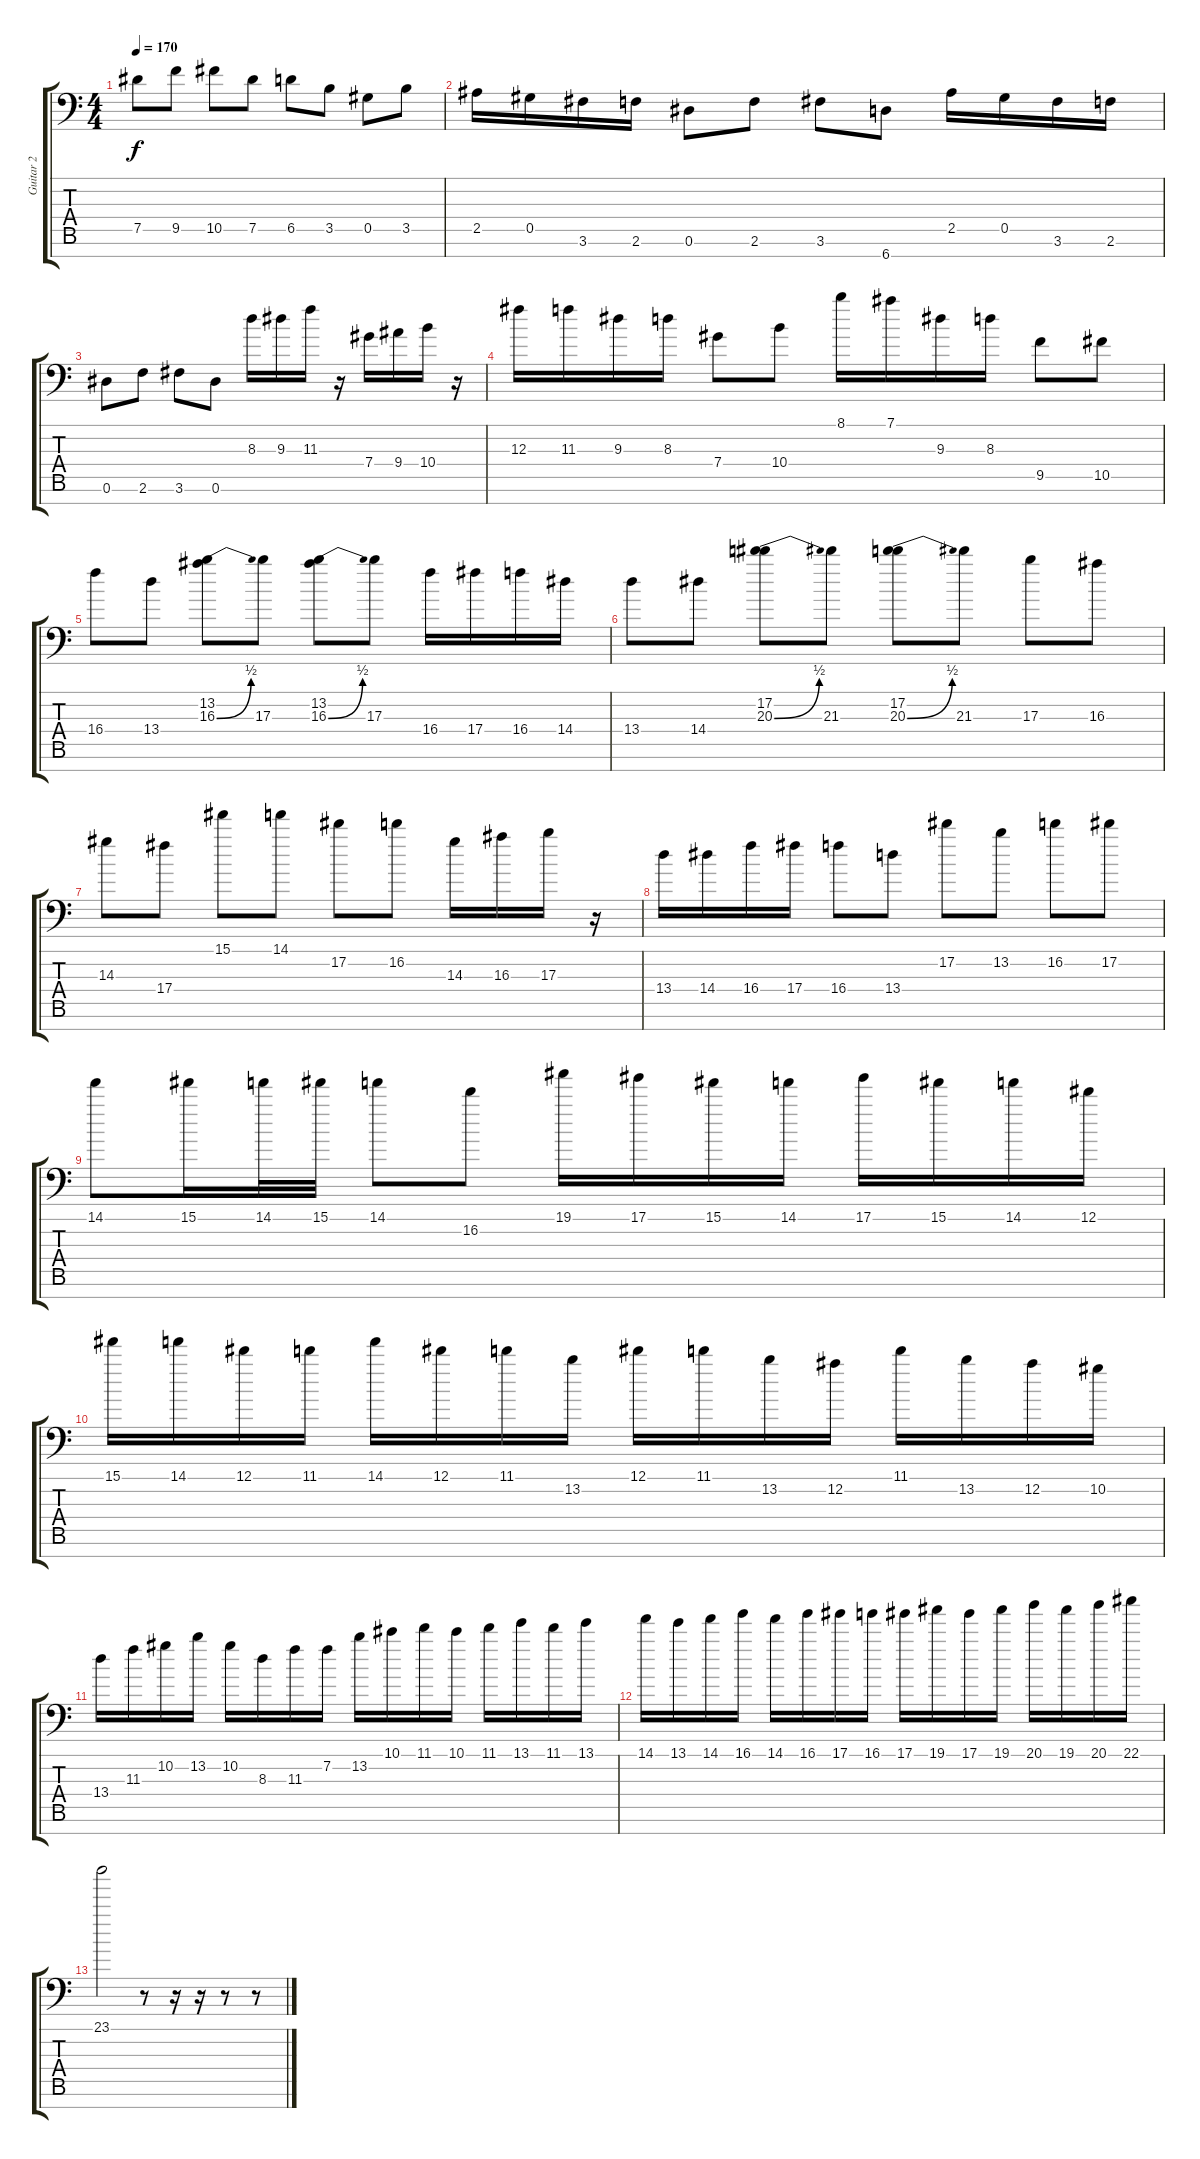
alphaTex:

\track ("Guitar 2" "Guitar 2") {instrument distortionguitar}
\staff {score tabs}
\tuning (Eb4 Bb3 Gb3 Db3 Ab2 Eb2 Ab1) {hide}
\ts (4 4)
\tempo 170
\clef f4
\ks c
7.5.8{dy f} 9.5.8 10.5.8 7.5.8 6.5.8 3.5.8 0.5.8 3.5.8 |
2.5.16 0.5.16 3.6.16 2.6.16 0.6.8 2.6.8 3.6.8 6.7.8 2.5.16 0.5.16 3.6.16 2.6.16 |
0.6.8 2.6.8 3.6.8 0.6.8 8.3.16 9.3.16 11.3.16 r.16 7.4.16 9.4.16 10.4.16 r.16 |
12.3.16 11.3.16 9.3.16 8.3.16 7.4.8 10.4.8 8.1.16 7.1.16 9.3.16 8.3.16 9.5.8 10.5.8 |
16.4.8 13.4.8 (13.2 16.3{be (bend 0 0 60 2)}).8 17.3.8 (13.2 16.3{be (bend 0 0 60 2)}).8 17.3.8 16.4.16 17.4.16 16.4.16 14.4.16 |
13.4.8 14.4.8 (17.2 20.3{be (bend 0 0 60 2)}).8 21.3.8 (17.2 20.3{be (bend 0 0 60 2)}).8 21.3.8 17.3.8 16.3.8 |
14.3.8 17.4.8 15.1.8 14.1.8 17.2.8 16.2.8 14.3.16 16.3.16 17.3.16 r.16 |
13.4.16 14.4.16 16.4.16 17.4.16 16.4.8 13.4.8 17.2.8 13.2.8 16.2.8 17.2.8 |
14.1.8 15.1.16 14.1.32 15.1.32 14.1.8 16.2.8 19.1.16 17.1.16 15.1.16 14.1.16 17.1.16 15.1.16 14.1.16 12.1.16 |
15.1.16 14.1.16 12.1.16 11.1.16 14.1.16 12.1.16 11.1.16 13.2.16 12.1.16 11.1.16 13.2.16 12.2.16 11.1.16 13.2.16 12.2.16 10.2.16 |
13.4.16 11.3.16 10.2.16 13.2.16 10.2.16 8.3.16 11.3.16 7.2.16 13.2.16 10.1.16 11.1.16 10.1.16 11.1.16 13.1.16 11.1.16 13.1.16 |
14.1.16 13.1.16 14.1.16 16.1.16 14.1.16 16.1.16 17.1.16 16.1.16 17.1.16 19.1.16 17.1.16 19.1.16 20.1.16 19.1.16 20.1.16 22.1.16 |
23.1.2 r.8 r.16 r.16 r.8 r.8
